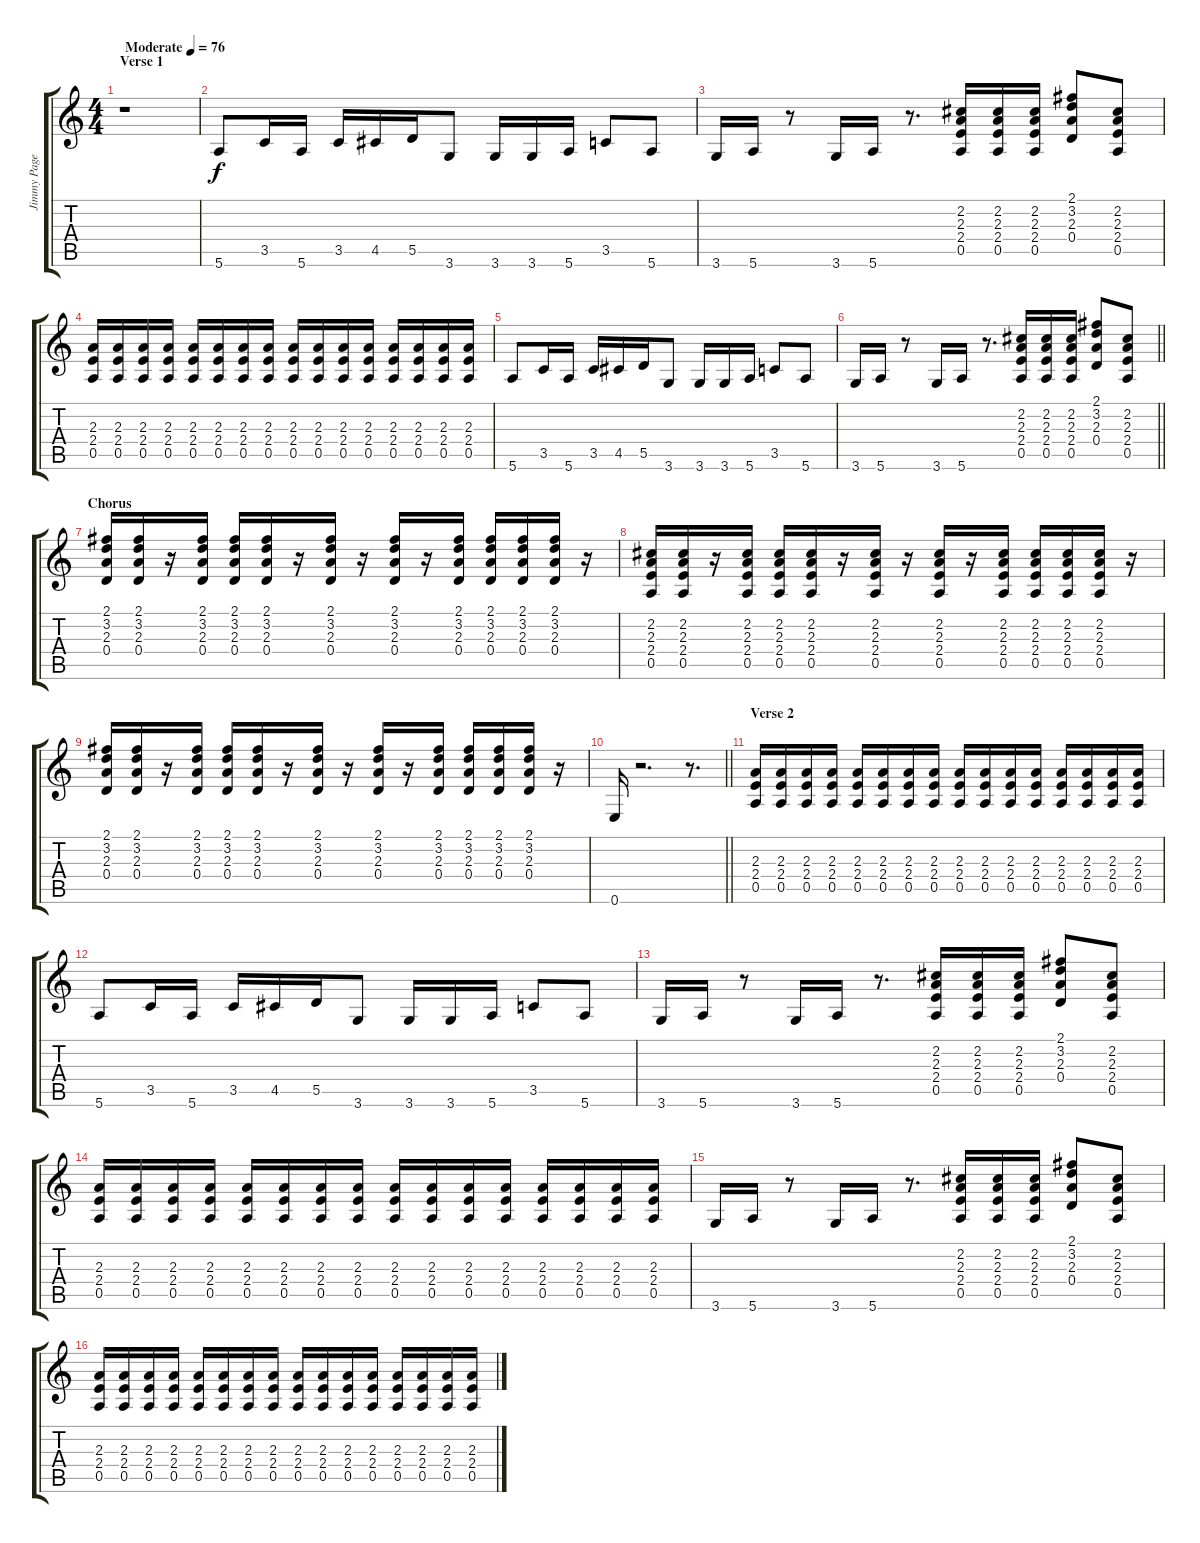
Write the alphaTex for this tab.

\track ("Jimmy Page" "Jimmy Page") {instrument distortionguitar}
\staff {score tabs}
\tuning (E4 B3 G3 D3 A2 E2) {hide}
\ts (4 4)
\section ("" "Verse 1")
\tempo (76 "Moderate")
\clef g2
\ks c
r.1{dy f instrument distortionguitar} |
5.6.8 3.5.16 5.6.16 3.5.16 4.5.16 5.5.16 3.6.8 3.6.16 3.6.16 5.6.16 3.5.8 5.6.8 |
3.6.16 5.6.16 r.8 3.6.16 5.6.16 r.8{d} (2.2 2.3 2.4 0.5).16 (2.2 2.3 2.4 0.5).16 (2.2 2.3 2.4 0.5).16 (2.1 3.2 2.3 0.4).8 (2.2 2.3 2.4 0.5).8 |
(2.3 2.4 0.5).16{volume 0} (2.3 2.4 0.5).16{volume 13} (2.3 2.4 0.5).16 (2.3 2.4 0.5).16 (2.3 2.4 0.5).16 (2.3 2.4 0.5).16 (2.3 2.4 0.5).16 (2.3 2.4 0.5).16 (2.3 2.4 0.5).16 (2.3 2.4 0.5).16 (2.3 2.4 0.5).16 (2.3 2.4 0.5).16 (2.3 2.4 0.5).16 (2.3 2.4 0.5).16 (2.3 2.4 0.5).16 (2.3 2.4 0.5).16 |
5.6.8 3.5.16 5.6.16 3.5.16 4.5.16 5.5.16 3.6.8 3.6.16 3.6.16 5.6.16 3.5.8 5.6.8 |
\barLineRight lightlight
3.6.16 5.6.16 r.8 3.6.16 5.6.16 r.8{d} (2.2 2.3 2.4 0.5).16 (2.2 2.3 2.4 0.5).16 (2.2 2.3 2.4 0.5).16 (2.1 3.2 2.3 0.4).8 (2.2 2.3 2.4 0.5).8 |
\section ("" "Chorus")
(2.1 3.2 2.3 0.4).16 (2.1 3.2 2.3 0.4).16 r.16 (2.1 3.2 2.3 0.4).16 (2.1 3.2 2.3 0.4).16 (2.1 3.2 2.3 0.4).16 r.16 (2.1 3.2 2.3 0.4).16 r.16 (2.1 3.2 2.3 0.4).16 r.16 (2.1 3.2 2.3 0.4).16 (2.1 3.2 2.3 0.4).16 (2.1 3.2 2.3 0.4).16 (2.1 3.2 2.3 0.4).16 r.16 |
(2.2 2.3 2.4 0.5).16 (2.2 2.3 2.4 0.5).16 r.16 (2.2 2.3 2.4 0.5).16 (2.2 2.3 2.4 0.5).16 (2.2 2.3 2.4 0.5).16 r.16 (2.2 2.3 2.4 0.5).16 r.16 (2.2 2.3 2.4 0.5).16 r.16 (2.2 2.3 2.4 0.5).16 (2.2 2.3 2.4 0.5).16 (2.2 2.3 2.4 0.5).16 (2.2 2.3 2.4 0.5).16 r.16 |
(2.1 3.2 2.3 0.4).16 (2.1 3.2 2.3 0.4).16 r.16 (2.1 3.2 2.3 0.4).16 (2.1 3.2 2.3 0.4).16 (2.1 3.2 2.3 0.4).16 r.16 (2.1 3.2 2.3 0.4).16 r.16 (2.1 3.2 2.3 0.4).16 r.16 (2.1 3.2 2.3 0.4).16 (2.1 3.2 2.3 0.4).16 (2.1 3.2 2.3 0.4).16 (2.1 3.2 2.3 0.4).16 r.16 |
\barLineRight lightlight
0.6.16 r.2{d} r.8{d} |
\section ("" "Verse 2")
(2.3 2.4 0.5).16{volume 0} (2.3 2.4 0.5).16{volume 13} (2.3 2.4 0.5).16 (2.3 2.4 0.5).16 (2.3 2.4 0.5).16 (2.3 2.4 0.5).16 (2.3 2.4 0.5).16 (2.3 2.4 0.5).16 (2.3 2.4 0.5).16 (2.3 2.4 0.5).16 (2.3 2.4 0.5).16 (2.3 2.4 0.5).16 (2.3 2.4 0.5).16 (2.3 2.4 0.5).16 (2.3 2.4 0.5).16 (2.3 2.4 0.5).16 |
5.6.8 3.5.16 5.6.16 3.5.16 4.5.16 5.5.16 3.6.8 3.6.16 3.6.16 5.6.16 3.5.8 5.6.8 |
3.6.16 5.6.16 r.8 3.6.16 5.6.16 r.8{d} (2.2 2.3 2.4 0.5).16 (2.2 2.3 2.4 0.5).16 (2.2 2.3 2.4 0.5).16 (2.1 3.2 2.3 0.4).8 (2.2 2.3 2.4 0.5).8 |
(2.3 2.4 0.5).16{volume 0} (2.3 2.4 0.5).16{volume 13} (2.3 2.4 0.5).16 (2.3 2.4 0.5).16 (2.3 2.4 0.5).16 (2.3 2.4 0.5).16 (2.3 2.4 0.5).16 (2.3 2.4 0.5).16 (2.3 2.4 0.5).16 (2.3 2.4 0.5).16 (2.3 2.4 0.5).16 (2.3 2.4 0.5).16 (2.3 2.4 0.5).16 (2.3 2.4 0.5).16 (2.3 2.4 0.5).16 (2.3 2.4 0.5).16 |
3.6.16 5.6.16 r.8 3.6.16 5.6.16 r.8{d} (2.2 2.3 2.4 0.5).16 (2.2 2.3 2.4 0.5).16 (2.2 2.3 2.4 0.5).16 (2.1 3.2 2.3 0.4).8 (2.2 2.3 2.4 0.5).8 |
(2.3 2.4 0.5).16{volume 0} (2.3 2.4 0.5).16{volume 13} (2.3 2.4 0.5).16 (2.3 2.4 0.5).16 (2.3 2.4 0.5).16 (2.3 2.4 0.5).16 (2.3 2.4 0.5).16 (2.3 2.4 0.5).16 (2.3 2.4 0.5).16 (2.3 2.4 0.5).16 (2.3 2.4 0.5).16 (2.3 2.4 0.5).16 (2.3 2.4 0.5).16 (2.3 2.4 0.5).16 (2.3 2.4 0.5).16 (2.3 2.4 0.5).16
